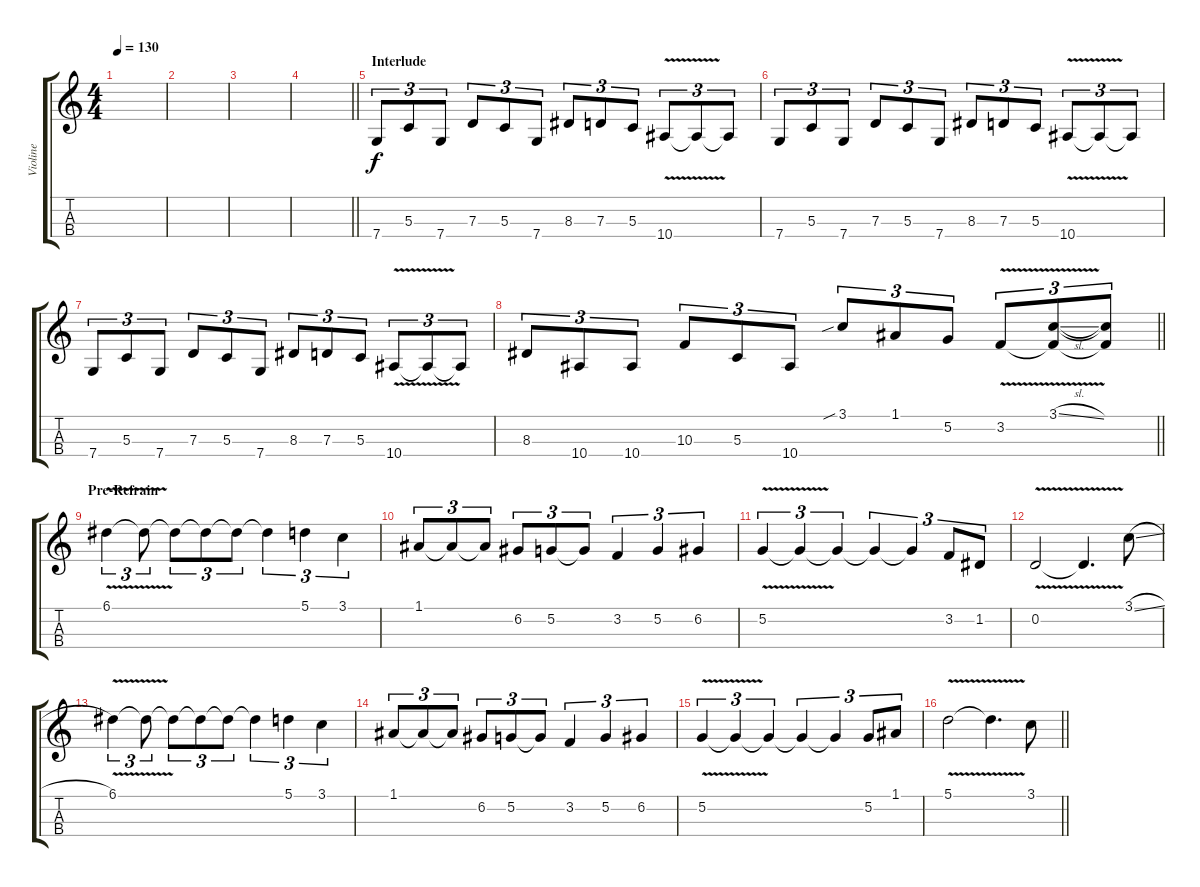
\track ("Violine" "Violine") {instrument viola}
\staff {score tabs}
\tuning (A4 D4 G3 C3) {hide}
\ts (4 4)
\tempo 130
\clef g2
\ks c
|
|
|
\barLineRight lightlight
|
\section ("" "Interlude")
7.4.8{tu (3 2)} 5.3.8{tu (3 2)} 7.4.8{tu (3 2)} 7.3.8{tu (3 2)} 5.3.8{tu (3 2)} 7.4.8{tu (3 2)} 8.3.8{tu (3 2)} 7.3.8{tu (3 2)} 5.3.8{tu (3 2)} 10.4{v}.8{tu (3 2)} 10.4{t}.8{tu (3 2)} 10.4{t}.8{tu (3 2)} |
7.4.8{tu (3 2)} 5.3.8{tu (3 2)} 7.4.8{tu (3 2)} 7.3.8{tu (3 2)} 5.3.8{tu (3 2)} 7.4.8{tu (3 2)} 8.3.8{tu (3 2)} 7.3.8{tu (3 2)} 5.3.8{tu (3 2)} 10.4{v}.8{tu (3 2)} 10.4{t}.8{tu (3 2)} 10.4{t}.8{tu (3 2)} |
7.4.8{tu (3 2)} 5.3.8{tu (3 2)} 7.4.8{tu (3 2)} 7.3.8{tu (3 2)} 5.3.8{tu (3 2)} 7.4.8{tu (3 2)} 8.3.8{tu (3 2)} 7.3.8{tu (3 2)} 5.3.8{tu (3 2)} 10.4{v}.8{tu (3 2)} 10.4{t}.8{tu (3 2)} 10.4{t}.8{tu (3 2)} |
\barLineRight lightlight
8.3.8{tu (3 2)} 10.4.8{tu (3 2)} 10.4.8{tu (3 2)} 10.3.8{tu (3 2)} 5.3.8{tu (3 2)} 10.4.8{tu (3 2)} 3.1{sib}.8{tu (3 2)} 1.1.8{tu (3 2)} 5.2.8{tu (3 2)} 3.2{v}.8{tu (3 2)} (3.1{sl} 3.2{t}).8{tu (3 2)} (3.1{t} 3.2{t}).8{tu (3 2)} |
\section ("" "Pre-Refrain")
6.1{v}.4{tu (3 2)} 6.1{t}.8{tu (3 2)} 6.1{t}.8{tu (3 2)} 6.1{t}.8{tu (3 2)} 6.1{t}.8{tu (3 2)} 6.1{t}.4{tu (3 2)} 5.1.4{tu (3 2)} 3.1.4{tu (3 2)} |
1.1.8{tu (3 2)} 1.1{t}.8{tu (3 2)} 1.1{t}.8{tu (3 2)} 6.2.8{tu (3 2)} 5.2.8{tu (3 2)} 5.2{t}.8{tu (3 2)} 3.2.4{tu (3 2)} 5.2.4{tu (3 2)} 6.2.4{tu (3 2)} |
5.2{v}.4{tu (3 2)} 5.2{t}.4{tu (3 2)} 5.2{t}.4{tu (3 2)} 5.2{t}.4{tu (3 2)} 5.2{t}.4{tu (3 2)} 3.2.8{tu (3 2)} 1.2.8{tu (3 2)} |
0.2{v}.2 0.2{t}.4{d} 3.1{sl}.8 |
6.1{v}.4{tu (3 2)} 6.1{t}.8{tu (3 2)} 6.1{t}.8{tu (3 2)} 6.1{t}.8{tu (3 2)} 6.1{t}.8{tu (3 2)} 6.1{t}.4{tu (3 2)} 5.1.4{tu (3 2)} 3.1.4{tu (3 2)} |
1.1.8{tu (3 2)} 1.1{t}.8{tu (3 2)} 1.1{t}.8{tu (3 2)} 6.2.8{tu (3 2)} 5.2.8{tu (3 2)} 5.2{t}.8{tu (3 2)} 3.2.4{tu (3 2)} 5.2.4{tu (3 2)} 6.2.4{tu (3 2)} |
5.2{v}.4{tu (3 2)} 5.2{t}.4{tu (3 2)} 5.2{t}.4{tu (3 2)} 5.2{t}.4{tu (3 2)} 5.2{t}.4{tu (3 2)} 5.2.8{tu (3 2)} 1.1.8{tu (3 2)} |
\barLineRight lightlight
5.1{v}.2 5.1{t}.4{d} 3.1{sl}.8
